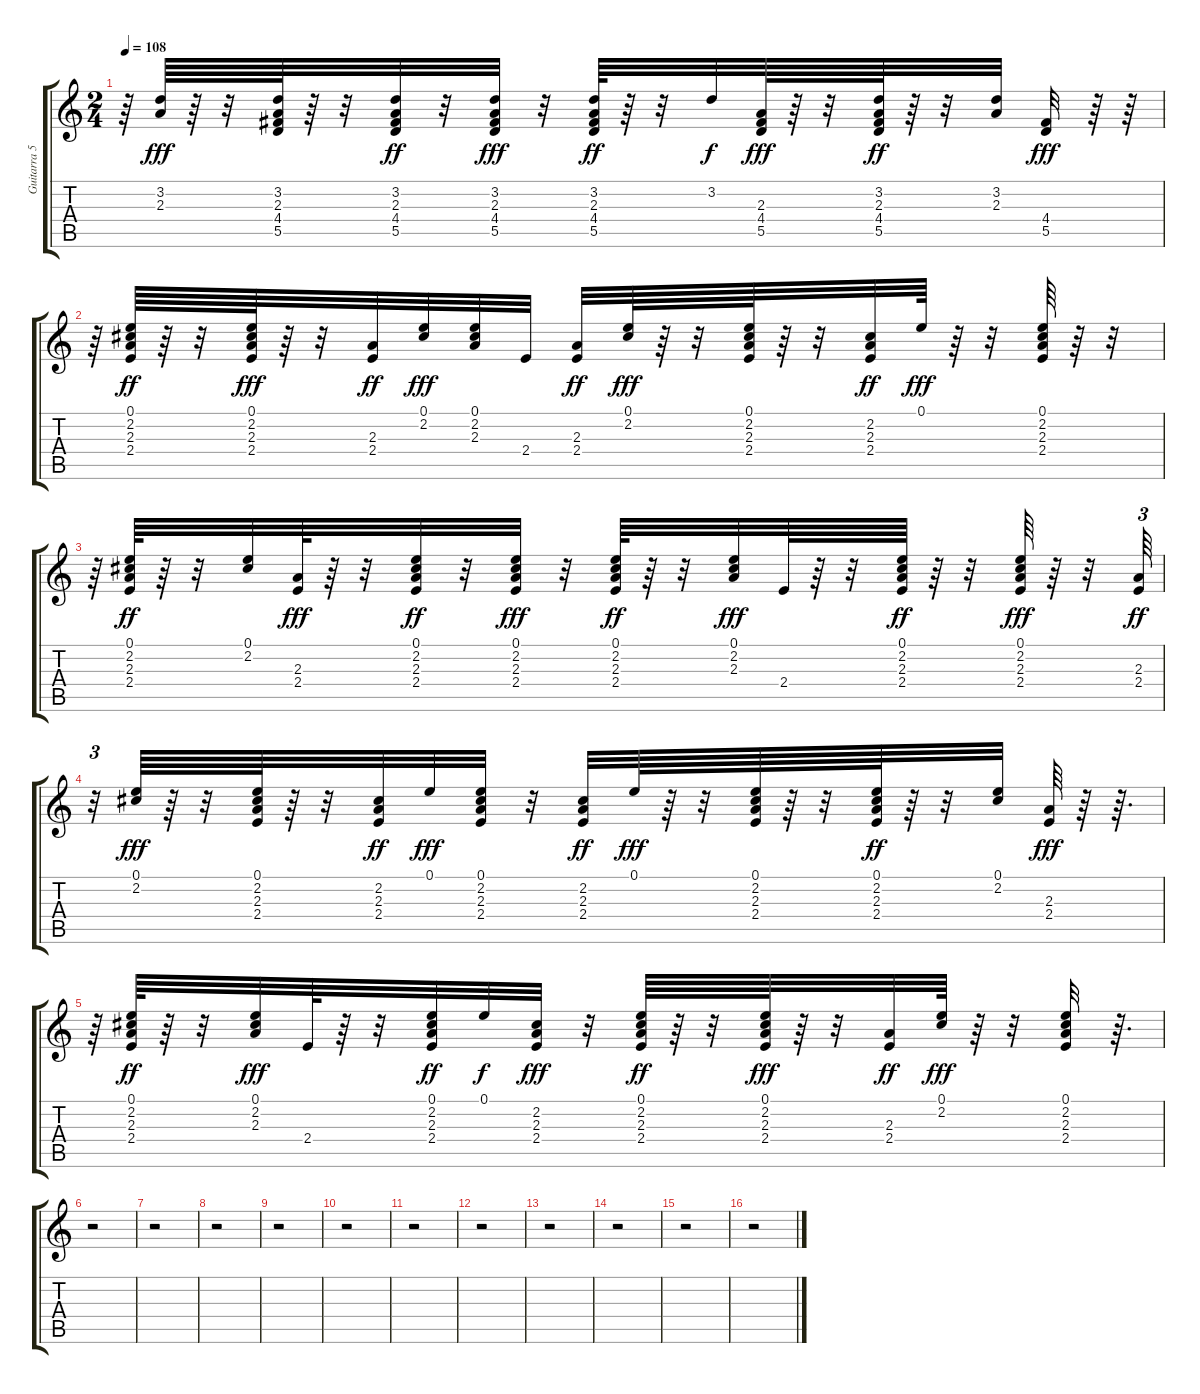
\track ("Guitarra 5" "Guitarra 5") {instrument acousticguitarsteel}
\staff {score tabs}
\tuning (E4 B3 G3 D3 A2 E2) {hide}
\ts (2 4)
\tempo 108
\clef g2
\ks c
r.64{dy ff} (3.2 2.3).64{dy fff} r.64 r.32 (3.2 2.3 4.4 5.5).64 r.64 r.32 (3.2 2.3 4.4 5.5).32{dy ff} r.32 (3.2 2.3 4.4 5.5).32{dy fff} r.32 (3.2 2.3 4.4 5.5).64{dy ff} r.64 r.32 3.2.32{dy f} (2.3 4.4 5.5).64{dy fff} r.64 r.32 (3.2 2.3 4.4 5.5).64{dy ff} r.64 r.32 (3.2 2.3).32 (4.4 5.5).32{dy fff} r.64 r.64 |
r.64 (0.1 2.2 2.3 2.4).64{dy ff} r.64 r.32 (0.1 2.2 2.3 2.4).64{dy fff} r.64 r.32 (2.3 2.4).32{dy ff} (0.1 2.2).32{dy fff} (0.1 2.2 2.3).32 2.4.32 (2.3 2.4).32{dy ff} (0.1 2.2).64{dy fff} r.64 r.32 (0.1 2.2 2.3 2.4).64 r.64 r.32 (2.2 2.3 2.4).32{dy ff} 0.1.64{dy fff} r.64 r.32 (0.1 2.2 2.3 2.4).64 r.64 r.32 |
r.64 (0.1 2.2 2.3 2.4).64{dy ff} r.64 r.32 (0.1 2.2).32 (2.3 2.4).64{dy fff} r.64 r.32 (0.1 2.2 2.3 2.4).32{dy ff} r.32 (0.1 2.2 2.3 2.4).32{dy fff} r.32 (0.1 2.2 2.3 2.4).64{dy ff} r.64 r.32 (0.1 2.2 2.3).32{dy fff} 2.4.64 r.64 r.32 (0.1 2.2 2.3 2.4).64{dy ff} r.64 r.32 (0.1 2.2 2.3 2.4).64{dy fff} r.64 r.32 (2.3 2.4).64{tu (3 2) dy ff} |
r.32{tu (3 2)} (0.1 2.2).64{dy fff} r.64 r.32 (0.1 2.2 2.3 2.4).64 r.64 r.32 (2.2 2.3 2.4).32{dy ff} 0.1.32{dy fff} (0.1 2.2 2.3 2.4).32 r.32 (2.2 2.3 2.4).32{dy ff} 0.1.64{dy fff} r.64 r.32 (0.1 2.2 2.3 2.4).64 r.64 r.32 (0.1 2.2 2.3 2.4).64{dy ff} r.64 r.32 (0.1 2.2).32 (2.3 2.4).64{dy fff} r.64 r.64{d} |
r.64 (0.1 2.2 2.3 2.4).64{dy ff} r.64 r.32 (0.1 2.2 2.3).32{dy fff} 2.4.64 r.64 r.32 (0.1 2.2 2.3 2.4).32{dy ff} 0.1.32{dy f} (2.2 2.3 2.4).32{dy fff} r.32 (0.1 2.2 2.3 2.4).64{dy ff} r.64 r.32 (0.1 2.2 2.3 2.4).64{dy fff} r.64 r.32 (2.3 2.4).32{dy ff} (0.1 2.2).64{dy fff} r.64 r.32 (0.1 2.2 2.3 2.4).32 r.64{d} |
r.2 |
r.2 |
r.2 |
r.2 |
r.2 |
r.2 |
r.2 |
r.2 |
r.2 |
r.2 |
r.2
